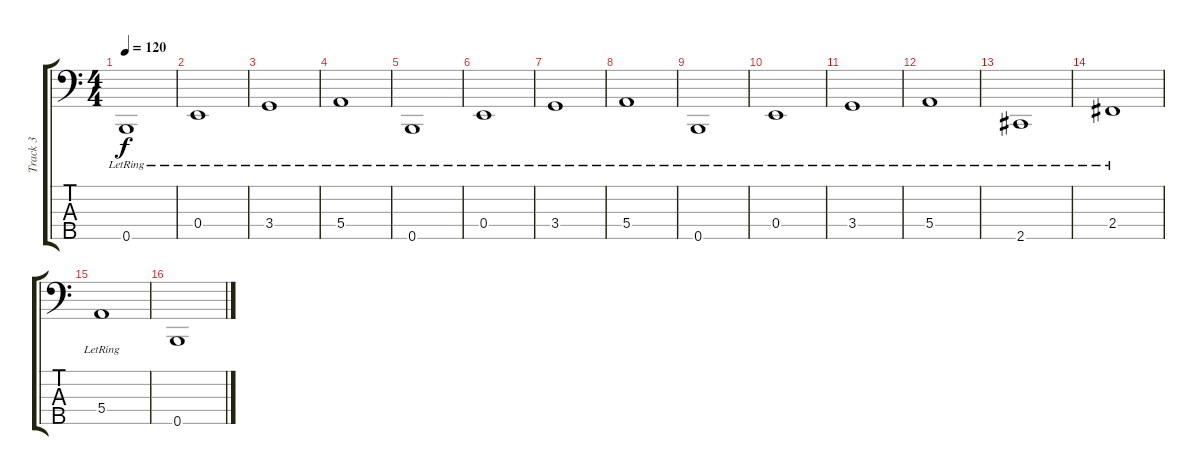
\track ("Track 3" "Track 3") {instrument electricbasspick}
\staff {score tabs}
\tuning (G2 D2 A1 E1 B0) {hide}
\ts (4 4)
\tempo 120
\clef f4
\ks c
0.5{lr}.1{dy f} |
0.4{lr}.1 |
3.4{lr}.1 |
5.4{lr}.1 |
0.5{lr}.1 |
0.4{lr}.1 |
3.4{lr}.1 |
5.4{lr}.1 |
0.5{lr}.1 |
0.4{lr}.1 |
3.4{lr}.1 |
5.4{lr}.1 |
2.5{lr}.1 |
2.4{lr}.1 |
5.4{lr}.1 |
0.5.1
